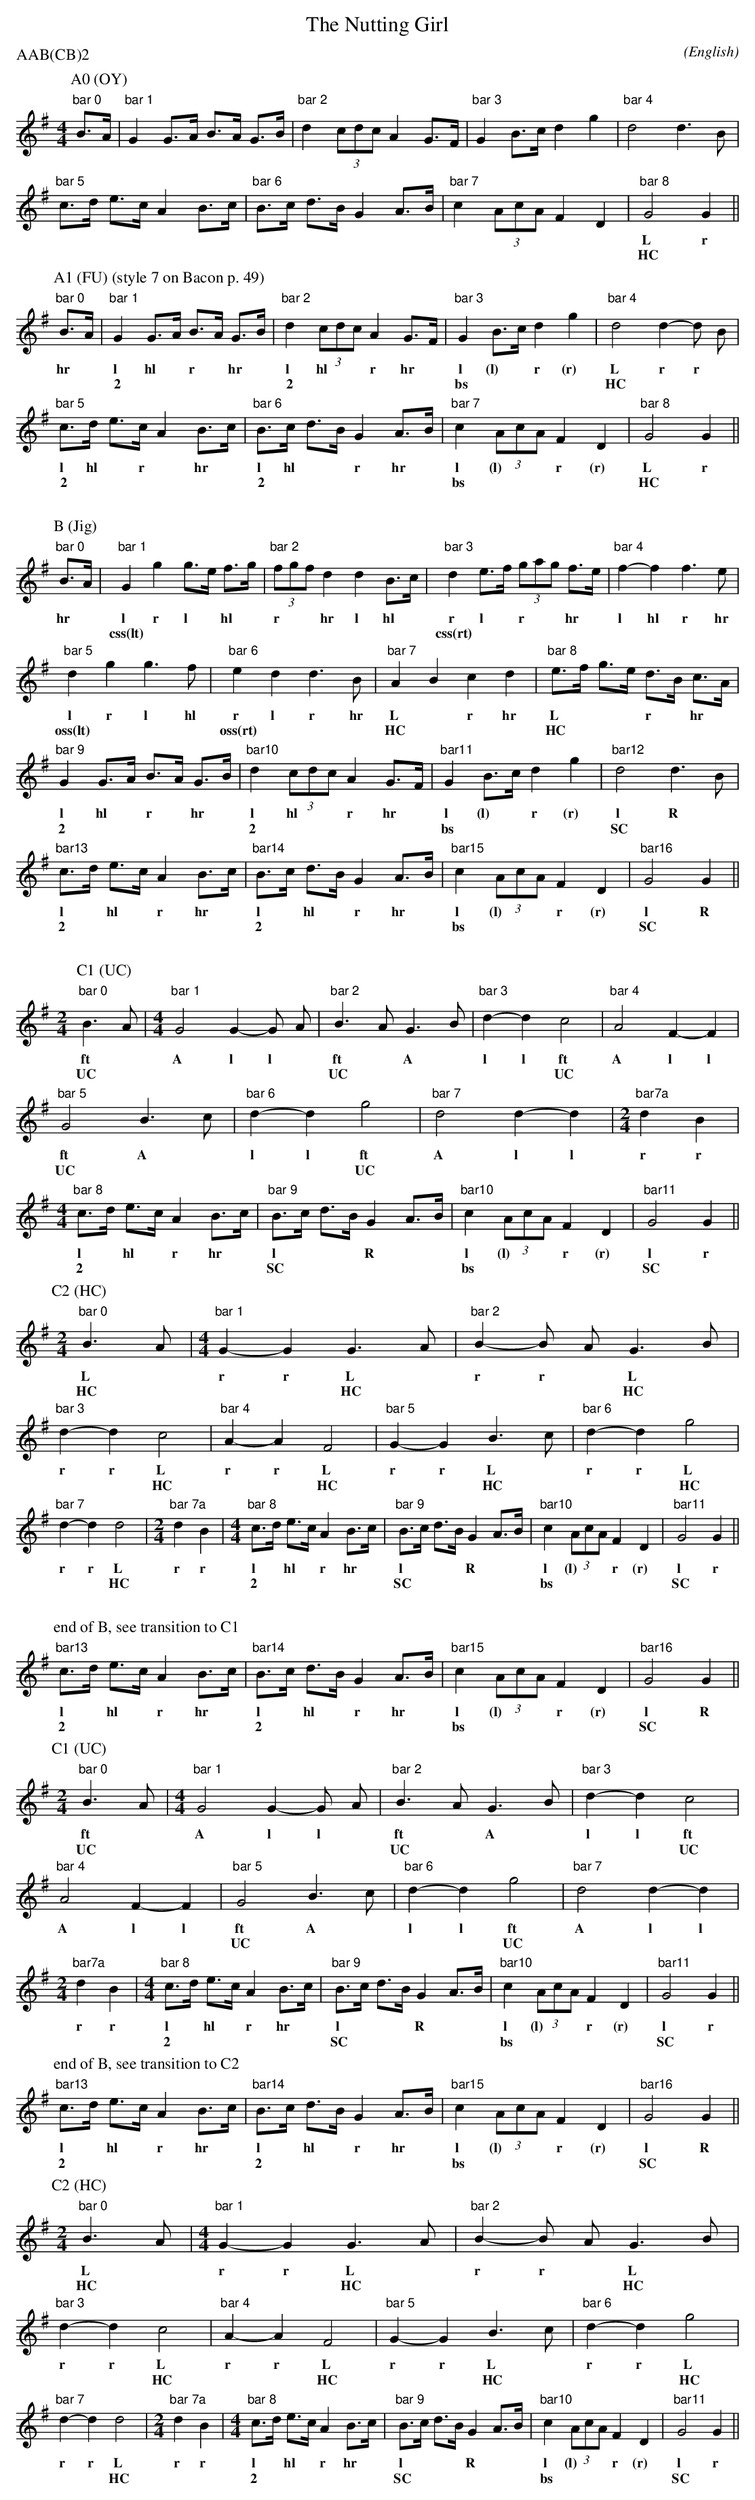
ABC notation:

X:1
T:The Nutting Girl
M:4/4
C:
O:English
P:AAB(CB)2
K:G
P:A0 (OY)
   "bar 0"B>A |\
   "bar 1"G2  G>A   B>A   G>B | "bar 2"d2    (3cdc   A2  G>F |\
   "bar 3"G2  B>c   d2    g2  | "bar 4"d4            d3    B |
   "bar 5"c>d e>c   A2    B>c | "bar 6"B>c   d>B     G2  A>B |\
   "bar 7"c2  (3AcA F2    D2  | "bar 8"G4            G2      ||
w:                            |        L             r
w:                            |        HC                    |
P:A1 (FU) (style 7 on Bacon p. 49)
   "bar 0"B>A |\
w:        hr *
   "bar 1"G2  G>A   B>A   G>B | "bar 2"d2    (3cdc   A2  G>F |\
w:        l  hl *   r *  hr *          l    hl * *   r  hr *
w:        ~2                  |        ~2                    |
   "bar 3"G2  B>c   d2    g2  | "bar 4"d4            d2- d B |
w:        l   (l) * r     (r)          L             r   r *
w:        bs                  |        HC                    |
   "bar 5"c>d e>c   A2    B>c | "bar 6"B>c   d>B     G2  A>B |\
w:        l  hl *   r *  hr *          l    hl * *   r  hr *
w:        ~2                  |        ~2                    |
   "bar 7"c2  (3AcA F2    D2  | "bar 8"G4            G2      ||
w:        l   (l) * * r   (r)          L             r
w:        bs                  |        HC                    |
%%newpage
P:B (Jig)
   "bar 0"B>A |\
w:        hr *
   "bar 1"G2  g2    g>e   f>g | "bar 2"(3fgf   d2    d2  B>c |\
w:        l   r     l *   hl *         r * *   hr    l  hl *
w:        css(lt)             |                              |
   "bar 3"d2  e>f   (3gag f>e | "bar 4"f2-     f2    f3    e |
w:        r   l *   r * * hr *         l       hl    r     hr
w:        css(rt)             |                              |
   "bar 5"d2  g2    g3      f | "bar 6"e2      d2    d3    B |\
w:        l   r     l      hl          r     l       r    hr
w:        oss(lt)             |        oss(rt)               |
   "bar 7"A2  B2    c2    d2  | "bar 8"e>f     g>e   d>B c>A |
w:        L   *     r    hr            L *     * *   r * hr *
w:        HC                  |        HC                    |
   "bar 9"G2  G>A   B>A   G>B | "bar10"d2      (3cdc A2  G>F |\
w:        l   hl *  r *   hr *         l      hl * * r  hr *
w:        2                   |        2                     |
   "bar11"G2  B>c   d2    g2  | "bar12"d4            d3    B |
w:        l   (l) * r     (r)          l             R     *
w:        bs                  |        SC                    |
   "bar13"c>d e>c   A2    B>c | "bar14"B>c     d>B   G2  A>B |\
w:        l * hl *  r    hr *          l *    hl *   r  hr *
w:        2                   |        2                     |
   "bar15"c2  (3AcA F2    D2  | "bar16"G4            G2      ||
w:        l   (l) * * r   (r)          l             R
w:        bs                  |        SC                    |
%%newpage
P:C1 (UC)
M:2/4
L:1/8
   "bar 0"B3 A |\
w:        ft *
w:        UC   |
M:4/4
   "bar 1"G4     G2- G A  | "bar 2"B3    A G3 B | "bar 3"d2- d2 c4     |\
w:        A      l   l *           ft    * A  *          l   l  ft
w:                        |        UC           |        *   *  UC     |
   "bar 4"A4     F2-   F2 | "bar 5"G4      B3 c | "bar 6"d2- d2 g4     | "bar 7"d4 d2- d2 |\
w:        A      l     l           ft      A  *          l   l  ft              A   l  l
w:                        |        UC           |        *   *  UC     |                  |
M:2/4
L:1/8
   "bar7a"d2 B2 |\
w:        r  r
M:4/4
   "bar 8"c>d e>c   A2    B>c | "bar 9"B>c   d>B     G2  A>B |\
w:        l * hl *  r    hr *          l *   * *     R     *
w:        2                   |        SC                    |
   "bar10"c2  (3AcA F2    D2  | "bar11"G4            G2      ||
w:        l   (l) * * r   (r)          l             r
w:        bs                  |        SC                    |
P:C2 (HC)
M:2/4
L:1/8
   "bar 0"B3 A |\
w:        L  *
w:        HC   |
M:4/4
   "bar 1"G2- G2 G3 A | "bar 2"B2- B A G3 B | "bar 3"d2- d2 c4 |\
w:        r   r  L  *          r   r * L  *          r   r  L
w:        *   *  HC   |        *   * * HC   |        *   *  HC |
   "bar 4"A2- A2 F4   | "bar 5"G2- G2  B3 c | "bar 6"d2- d2 g4 | "bar 7"d2- d2 d4 |\
w:        r   r  L             r   r   L  *          r   r  L           r   r  L
w:        *   *  HC   |        *   *   HC   |        *   *  HC |        *   *  HC |
M:2/4
L:1/8
   "bar 7a"d2 B2 |\
w:         r  r
M:4/4
   "bar 8"c>d e>c   A2    B>c | "bar 9"B>c   d>B     G2  A>B |\
w:        l * hl *  r    hr *          l *   * *     R     *
w:        2                   |        SC                    |
   "bar10"c2  (3AcA F2    D2  | "bar11"G4            G2      ||
w:        l   (l) * * r   (r)          l             r
w:        bs                  |        SC                    |
%%newpage
P:end of B, see transition to C1
   "bar13"c>d e>c   A2    B>c | "bar14"B>c     d>B   G2  A>B |\
w:        l * hl *  r    hr *          l *    hl *   r  hr *
w:        2                   |        2                     |
   "bar15"c2  (3AcA F2    D2  | "bar16"G4            G2      ||
w:        l   (l) * * r   (r)          l             R
w:        bs                  |        SC                    |
P:C1 (UC)
M:2/4
L:1/8
   "bar 0"B3 A |\
w:        ft *
w:        UC   |
M:4/4
   "bar 1"G4     G2- G A  | "bar 2"B3    A G3 B | "bar 3"d2- d2 c4     |\
w:        A      l   l *           ft    * A  *          l   l  ft
w:                        |        UC           |        *   *  UC     |
   "bar 4"A4     F2-   F2 | "bar 5"G4      B3 c | "bar 6"d2- d2 g4     | "bar 7"d4 d2- d2 |\
w:        A      l     l           ft      A  *          l   l  ft              A   l  l
w:                        |        UC           |        *   *  UC     |                  |
M:2/4
L:1/8
   "bar7a"d2 B2 |\
w:        r  r
M:4/4
   "bar 8"c>d e>c   A2    B>c | "bar 9"B>c   d>B     G2  A>B |\
w:        l * hl *  r    hr *          l *   * *     R     *
w:        2                   |        SC                    |
   "bar10"c2  (3AcA F2    D2  | "bar11"G4            G2      ||
w:        l   (l) * * r   (r)          l             r
w:        bs                  |        SC                    |
P:end of B, see transition to C2
   "bar13"c>d e>c   A2    B>c | "bar14"B>c     d>B   G2  A>B |\
w:        l * hl *  r    hr *          l *    hl *   r  hr *
w:        2                   |        2                     |
   "bar15"c2  (3AcA F2    D2  | "bar16"G4            G2      ||
w:        l   (l) * * r   (r)          l             R
w:        bs                  |        SC                    |
P:C2 (HC)
M:2/4
L:1/8
   "bar 0"B3 A |\
w:        L  *
w:        HC   |
M:4/4
   "bar 1"G2- G2 G3 A | "bar 2"B2- B A G3 B | "bar 3"d2- d2 c4 |\
w:        r   r  L  *          r   r * L  *          r   r  L
w:        *   *  HC   |        *   * * HC   |        *   *  HC |
   "bar 4"A2- A2 F4   | "bar 5"G2- G2  B3 c | "bar 6"d2- d2 g4 | "bar 7"d2- d2 d4 |\
w:        r   r  L             r   r   L  *          r   r  L           r   r  L
w:        *   *  HC   |        *   *   HC   |        *   *  HC |        *   *  HC |
M:2/4
L:1/8
   "bar 7a"d2 B2 |\
w:         r  r
M:4/4
   "bar 8"c>d e>c   A2    B>c | "bar 9"B>c   d>B     G2  A>B |\
w:        l * hl *  r    hr *          l *   * *     R     *
w:        2                   |        SC                    |
   "bar10"c2  (3AcA F2    D2  | "bar11"G4            G2      ||
w:        l   (l) * * r   (r)          l             r
w:        bs                  |        SC                    |
